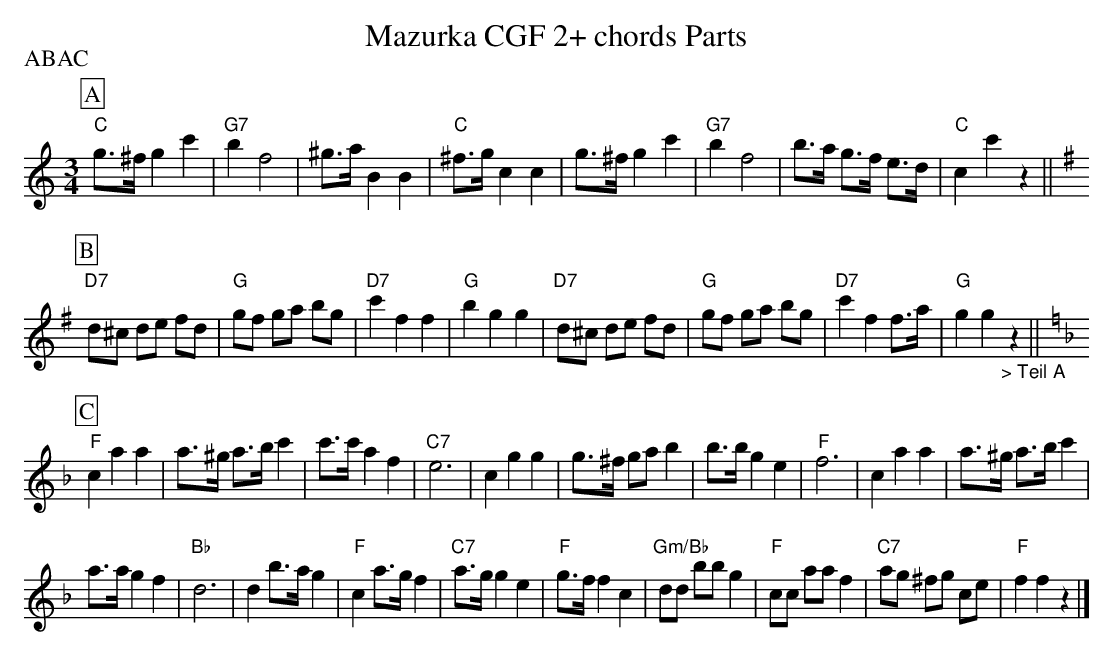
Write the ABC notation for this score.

X:1
T:Mazurka CGF 2+ chords Parts
M:3/4
L:1/8
P:ABAC
K:Cmaj%%MIDI gchordon
[P:A] "C"g>^f g2c'2 | "G7"b2f4 | ^g>a B2B2 |"C" ^f>g c2c2 | g>^f g2c'2 | "G7"b2f4 | b>a g>f e>d | "C"c2c'2z2 ||[P:B] [K:Gmaj]
"D7"d^c de fd | "G"gf ga bg | "D7"c'2f2f2 | "G"b2g2g2 | "D7"d^c de fd | "G"gf ga bg | "D7"c'2f2 f>a | "G"g2g2"_> Teil A"z2 ||[P:C][K:Fmaj]
"F"c2a2a2 | a>^g a>b c'2 | c'>c' a2f2 | "C7"e6 | c2g2g2 | g>^f ga b2 | b>b g2e2 | "F"f6 | c2a2a2 | a>^g a>b c'2 |
a>a g2f2 | "Bb"d6 | d2 b>a g2 | "F"c2 a>g f2 | "C7"a>g g2e2 | "F"g>f f2c2 | "Gm/Bb"dd bb g2 | "F"cc aa f2 | "C7"ag ^fg ce | "F"f2f2z2 |]
